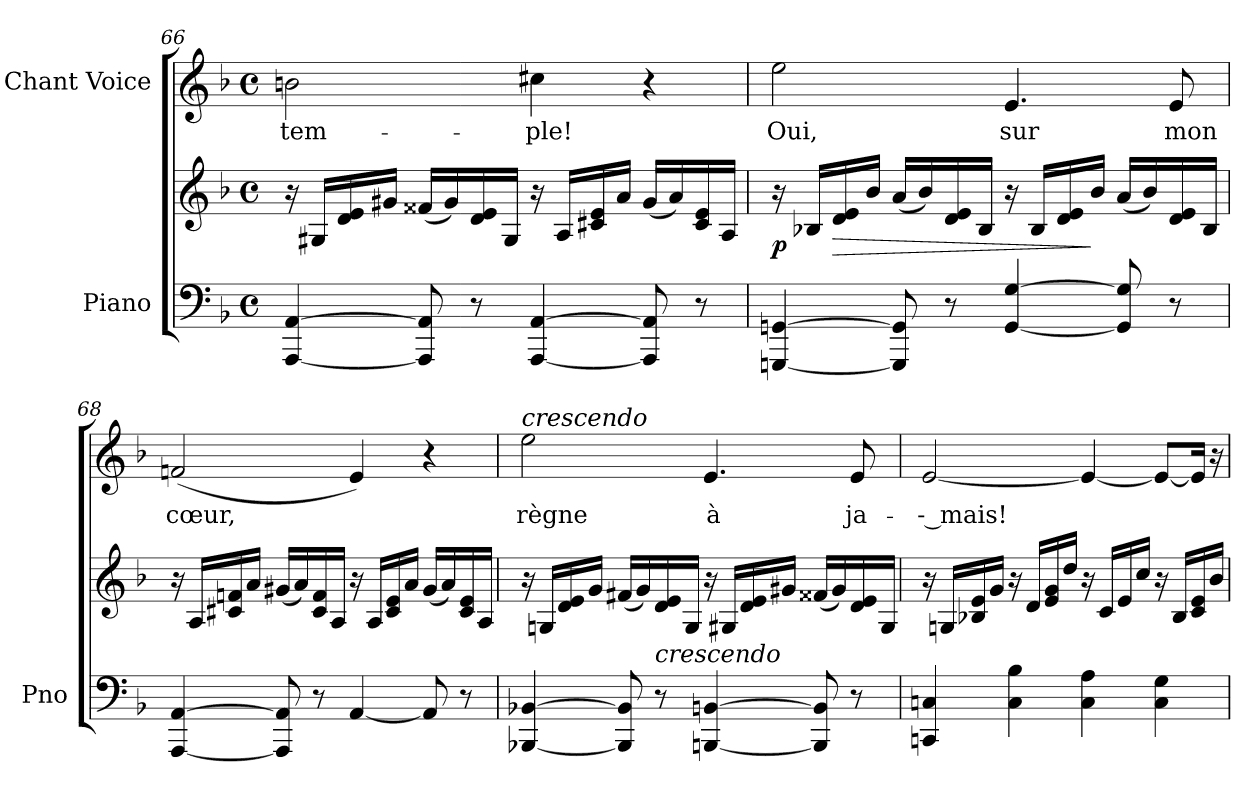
**kern	**kern	**dynam	**kern	**text
*part2	*part2	*part2	*part1	*part1
*staff3	*staff2	*staff2/3	*staff1	*staff1
*I"Piano	*	*	*I"Chant Voice	*
*I'Pno	*	*	*	*
*clefF4	*clefG2	*	*clefG2	*
*k[b-]	*k[b-]	*	*k[b-]	*
*M4/4	*M4/4	*	*M4/4	*
*met(c)	*met(c)	*	*met(c)	*
=66	=66	=66	=66	=66
[4AAA/ [4AA/	16r	.	2bn\	tem-
.	16G#X/LL	.	.	.
.	16d/ 16e/	.	.	.
.	16g#X/JJ	.	.	.
8AAA/] 8AA/]	(16f##X/LL	.	.	.
.	16g#/)	.	.	.
8r	16d/ 16e/	.	.	.
.	16G#/JJ	.	.	.
[4AAA/ [4AA/	16r	.	4cc#X\	-ple!
.	16A/LL	.	.	.
.	16c#X/ 16e/	.	.	.
.	16a/JJ	.	.	.
8AAA/] 8AA/]	(16g#/LL	.	4r	.
.	16a/)	.	.	.
8r	16c#/ 16e/	.	.	.
.	16A/JJ	.	.	.
=67	=67	=67	=67	=67
!	!	!LO:DY:b	!	!
[4GGGn/ [4GGn/	16r	p	2ee\	Oui,
.	16B-X/LL	.	.	.
!	!	!LO:HP:b	!	!
.	16d/ 16e/	>	.	.
.	16b-/JJ	.	.	.
8GGG/] 8GG/]	(16a/LL	.	.	.
.	16b-/)	.	.	.
8r	16d/ 16e/	.	.	.
.	16B-/JJ	.	.	.
[4GG/ [4G/	16r	.	4.e/	sur
.	16B-/LL	.	.	.
.	16d/ 16e/	.	.	.
.	16b-/JJ	]	.	.
8GG/] 8G/]	(16a/LL	.	.	.
.	16b-/)	.	.	.
8r	16d/ 16e/	.	8e/	mon
.	16B-/JJ	.	.	.
=68	=68	=68	=68	=68
[4AAA/ [4AA/	16r	.	(2fn/	cœur,
.	16A/LL	.	.	.
.	16c#X/ 16fn/	.	.	.
.	16a/JJ	.	.	.
8AAA/] 8AA/]	(16g#X/LL	.	.	.
.	16a/)	.	.	.
8r	16c#/ 16f/	.	.	.
.	16A/JJ	.	.	.
[4AA/	16r	.	4e/)	.
.	16A/LL	.	.	.
.	16c#/ 16e/	.	.	.
.	16a/JJ	.	.	.
8AA/]	(16g#/LL	.	4r	.
.	16a/)	.	.	.
8r	16c#/ 16e/	.	.	.
.	16A/JJ	.	.	.
=69	=69	=69	=69	=69
!	!	!	!LO:TX:a:i:t=crescendo	!
[4BBB-X/ [4BB-X/	16r	.	2ee\	règne
.	16Gn/LL	.	.	.
.	16d/ 16e/	.	.	.
.	16g/JJ	.	.	.
8BBB-/] 8BB-/]	(16f#X/LL	.	.	.
.	16g/)	.	.	.
!	!LO:TX:b:i:t=crescendo	!	!	!
8r	16d/ 16e/	.	.	.
.	16G/JJ	.	.	.
[4BBBn/ [4BBn/	16r	.	4.e/	à
.	16G#X/LL	.	.	.
.	16d/ 16e/	.	.	.
.	16g#X/JJ	.	.	.
8BBB/] 8BB/]	(16f##X/LL	.	.	.
.	16g#/)	.	.	.
8r	16d/ 16e/	.	8e/	ja-
.	16G#/JJ	.	.	.
=70	=70	=70	=70	=70
4CCn/ 4Cn/	16r	.	[2e/	-- mais!
.	16Gn/LL	.	.	.
.	16B-X/ 16e/	.	.	.
.	16g/JJ	.	.	.
4C\ 4B-\	16r	.	.	.
.	16d/LL	.	.	.
.	16e/ 16g/	.	.	.
.	16dd/JJ	.	.	.
4C\ 4A\	16r	.	4e/_	.
.	16c/LL	.	.	.
.	16e/	.	.	.
.	16cc/JJ	.	.	.
4C\ 4G\	16r	.	8e/L_	.
.	16B-/LL	.	.	.
.	16c/ 16e/	.	16e/Jk]	.
.	16b-/JJ	.	16r	.
=	=	=	=	=
*-	*-	*-	*-	*-
